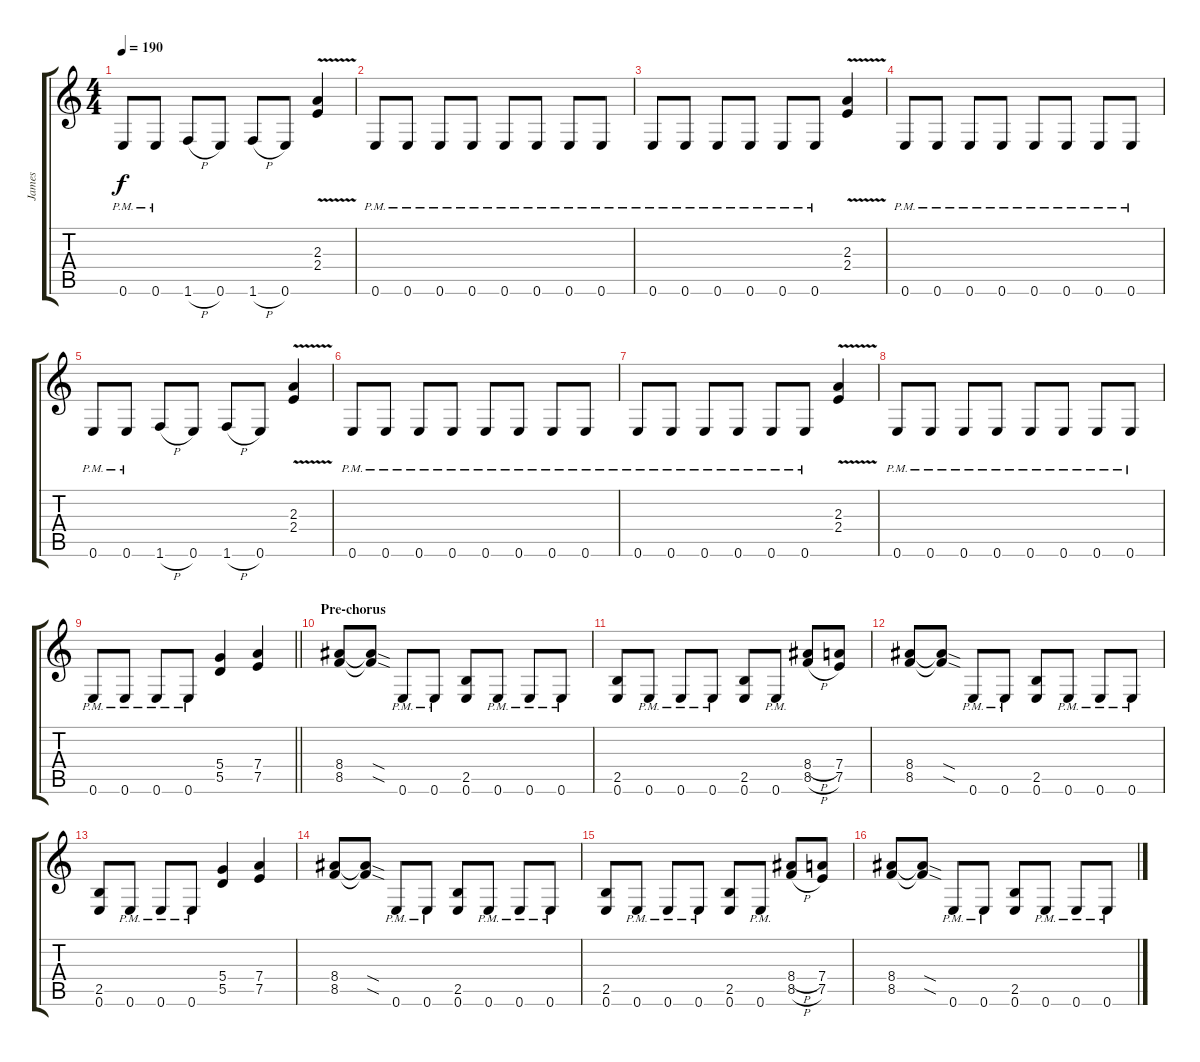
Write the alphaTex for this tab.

\track ("James" "James") {instrument distortionguitar}
\staff {score tabs}
\tuning (E4 B3 G3 D3 A2 E2) {hide}
\ts (4 4)
\tempo 190
\clef g2
\ks c
0.6{pm}.8{dy f} 0.6{pm}.8 1.6{h}.8 0.6.8 1.6{h}.8 0.6.8 (2.3{v} 2.4{v}).4 |
0.6{pm}.8 0.6{pm}.8 0.6{pm}.8 0.6{pm}.8 0.6{pm}.8 0.6{pm}.8 0.6{pm}.8 0.6{pm}.8 |
0.6{pm}.8 0.6{pm}.8 0.6{pm}.8 0.6{pm}.8 0.6{pm}.8 0.6{pm}.8 (2.3{v} 2.4{v}).4 |
0.6{pm}.8 0.6{pm}.8 0.6{pm}.8 0.6{pm}.8 0.6{pm}.8 0.6{pm}.8 0.6{pm}.8 0.6{pm}.8 |
0.6{pm}.8 0.6{pm}.8 1.6{h}.8 0.6.8 1.6{h}.8 0.6.8 (2.3{v} 2.4{v}).4 |
0.6{pm}.8 0.6{pm}.8 0.6{pm}.8 0.6{pm}.8 0.6{pm}.8 0.6{pm}.8 0.6{pm}.8 0.6{pm}.8 |
0.6{pm}.8 0.6{pm}.8 0.6{pm}.8 0.6{pm}.8 0.6{pm}.8 0.6{pm}.8 (2.3{v} 2.4{v}).4 |
0.6{pm}.8 0.6{pm}.8 0.6{pm}.8 0.6{pm}.8 0.6{pm}.8 0.6{pm}.8 0.6{pm}.8 0.6{pm}.8 |
\barLineRight lightlight
0.6{pm}.8 0.6{pm}.8 0.6{pm}.8 0.6{pm}.8 (5.4 5.5).4 (7.4 7.5).4 |
\section ("" "Pre-chorus")
(8.4 8.5).8 (8.4{sod t} 8.5{sod t}).8 0.6{pm}.8 0.6{pm}.8 (2.5 0.6).8 0.6{pm}.8 0.6{pm}.8 0.6{pm}.8 |
(2.5 0.6).8 0.6{pm}.8 0.6{pm}.8 0.6{pm}.8 (2.5 0.6).8 0.6{pm}.8 (8.4{h} 8.5{h}).8 (7.4 7.5).8 |
(8.4 8.5).8 (8.4{sod t} 8.5{sod t}).8 0.6{pm}.8 0.6{pm}.8 (2.5 0.6).8 0.6{pm}.8 0.6{pm}.8 0.6{pm}.8 |
(2.5 0.6).8 0.6{pm}.8 0.6{pm}.8 0.6{pm}.8 (5.4 5.5).4 (7.4 7.5).4 |
(8.4 8.5).8 (8.4{sod t} 8.5{sod t}).8 0.6{pm}.8 0.6{pm}.8 (2.5 0.6).8 0.6{pm}.8 0.6{pm}.8 0.6{pm}.8 |
(2.5 0.6).8 0.6{pm}.8 0.6{pm}.8 0.6{pm}.8 (2.5 0.6).8 0.6{pm}.8 (8.4{h} 8.5{h}).8 (7.4 7.5).8 |
(8.4 8.5).8 (8.4{sod t} 8.5{sod t}).8 0.6{pm}.8 0.6{pm}.8 (2.5 0.6).8 0.6{pm}.8 0.6{pm}.8 0.6{pm}.8
